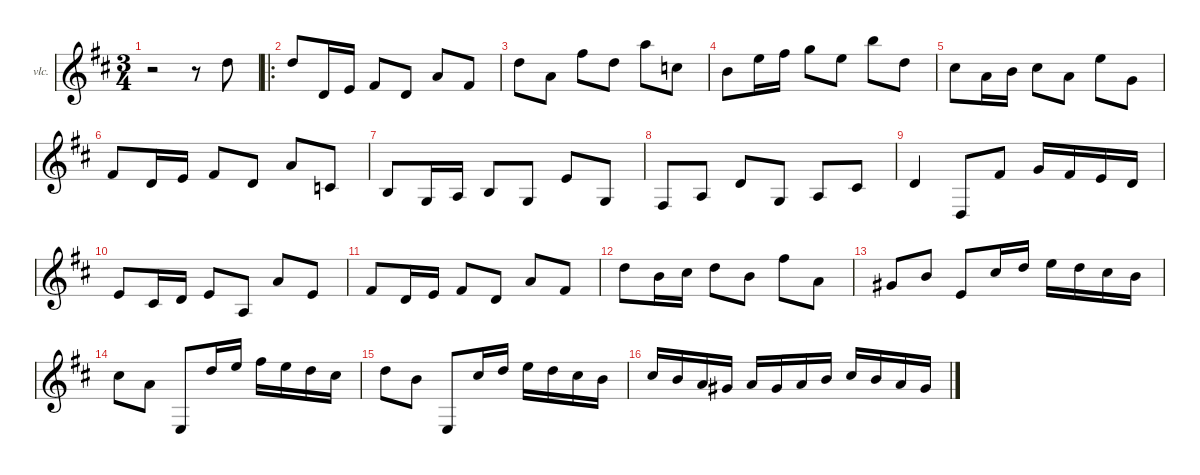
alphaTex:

\hideDynamics
\bracketExtendMode nobrackets
\firstSystemTrackNameOrientation horizontal
\otherSystemsTrackNameOrientation horizontal
\track ("Solo Cello" "vlc.") {instrument cello}
\staff {score}
\tuning (A3 D3 G2 C2)
\ts (3 4)
\ac
\tempo (120 hide)
\clef g2
\ks bminor
r.2{dy ff instrument cello beam Down} r.8{beam Down} 17.1{acc forcenatural}.8{beam Down} |
\ro
17.1{acc forcenatural}.8{beam Up} 19.3{acc forcenatural}.16{beam Up} 21.3{acc forcenatural}.16{beam Up} 23.3{acc #}.8{beam Up} 19.3{acc forcenatural}.8{beam Up} 19.2{acc forcenatural}.8{beam Up} 16.2{acc #}.8{beam Up} |
17.1{acc forcenatural}.8{beam Down} 19.2{acc forcenatural}.8{beam Down} 21.1{acc #}.8{beam Down} 24.2{acc forcenatural}.8{beam Down} 24.1{acc forcenatural}.8{beam Down} 22.2{acc forcenatural}.8{beam Down} |
21.2{acc forcenatural}.8{beam Down} 19.1{acc forcenatural}.16{beam Down} 21.1{acc #}.16{beam Down} 22.1{acc forcenatural}.8{beam Down} 26.2{acc forcenatural}.8{beam Down} 26.1{acc forcenatural}.8{beam Down} 17.1{acc forcenatural}.8{beam Down} |
16.1{acc #}.8{beam Down} 19.2{acc forcenatural}.16{beam Down} 21.2{acc forcenatural}.16{beam Down} 23.2{acc #}.8{beam Down} 19.2{acc forcenatural}.8{beam Down} 19.1{acc forcenatural}.8{beam Down} 17.2{acc forcenatural}.8{beam Down} |
16.2{acc #}.8{beam Up} 19.3{acc forcenatural}.16{beam Up} 21.3{acc forcenatural}.16{beam Up} 23.3{acc #}.8{beam Up} 19.3{acc forcenatural}.8{beam Up} 19.2{acc forcenatural}.8{beam Up} 17.3{acc forcenatural}.8{beam Up} |
16.3{acc forcenatural}.8{beam Up} 19.4{acc forcenatural}.16{beam Up} 21.4{acc forcenatural}.16{beam Up} 23.4{acc forcenatural}.8{beam Up} 19.4{acc forcenatural}.8{beam Up} 21.3{acc forcenatural}.8{beam Up} 19.4{acc forcenatural}.8{beam Up} |
18.4{acc #}.8{beam Up} 14.3{acc forcenatural}.8{beam Up} 12.2{acc forcenatural}.8{beam Up} 12.3{acc forcenatural}.8{beam Up} 14.3{acc forcenatural}.8{beam Up} 18.3{acc #}.8{beam Up} |
19.3{acc forcenatural}.4{beam Up} 14.4{acc forcenatural}.8{beam Up} 16.2{acc #}.8{beam Up} 17.2{acc forcenatural}.16{beam Up} 16.2{acc #}.16{beam Up} 14.2{acc forcenatural}.16{beam Up} 19.3{acc forcenatural}.16{beam Up} |
21.3{acc forcenatural}.8{beam Up} 18.3{acc #}.16{beam Up} 19.3{acc forcenatural}.16{beam Up} 21.3{acc forcenatural}.8{beam Up} 14.3{acc forcenatural}.8{beam Up} 12.1{acc forcenatural}.8{beam Up} 14.2{acc forcenatural}.8{beam Up} |
16.2{acc #}.8{beam Up} 19.3{acc forcenatural}.16{beam Up} 21.3{acc forcenatural}.16{beam Up} 23.3{acc #}.8{beam Up} 19.3{acc forcenatural}.8{beam Up} 19.2{acc forcenatural}.8{beam Up} 16.2{acc #}.8{beam Up} |
17.1{acc forcenatural}.8{beam Down} 14.1{acc forcenatural}.16{beam Down} 16.1{acc #}.16{beam Down} 17.1{acc forcenatural}.8{beam Down} 14.1{acc forcenatural}.8{beam Down} 21.1{acc #}.8{beam Down} 19.2{acc forcenatural}.8{beam Down} |
18.2{acc #}.8{beam Up} 14.1{acc forcenatural}.8{beam Up} 14.2{acc forcenatural}.8{beam Up} 16.1{acc #}.16{beam Up} 17.1{acc forcenatural}.16{beam Up} 19.1{acc forcenatural}.16{beam Down} 17.1{acc forcenatural}.16{beam Down} 16.1{acc #}.16{beam Down} 14.1{acc forcenatural}.16{beam Down} |
16.1{acc #}.8{beam Down} 19.2{acc forcenatural}.8{beam Down} 16.4{acc forcenatural}.8{beam Up} 17.1{acc forcenatural}.16{beam Up} 19.1{acc forcenatural}.16{beam Up} 21.1{acc #}.16{beam Down} 19.1{acc forcenatural}.16{beam Down} 17.1{acc forcenatural}.16{beam Down} 16.1{acc #}.16{beam Down} |
17.1{acc forcenatural}.8{beam Down} 14.1{acc forcenatural}.8{beam Down} 16.4{acc forcenatural}.8{beam Up} 16.1{acc #}.16{beam Up} 17.1{acc forcenatural}.16{beam Up} 19.1{acc forcenatural}.16{beam Down} 17.1{acc forcenatural}.16{beam Down} 16.1{acc #}.16{beam Down} 14.1{acc forcenatural}.16{beam Down} |
16.1{acc #}.16{beam Up} 14.1{acc forcenatural}.16{beam Up} 19.2{acc forcenatural}.16{beam Up} 18.2{acc #}.16{beam Up} 19.2{acc forcenatural}.16{beam Up} 18.2{acc #}.16{beam Up} 19.2{acc forcenatural}.16{beam Up} 21.2{acc forcenatural}.16{beam Up} 23.2{acc #}.16{beam Up} 21.2{acc forcenatural}.16{beam Up} 19.2{acc forcenatural}.16{beam Up} 18.2{acc #}.16{beam Up}
